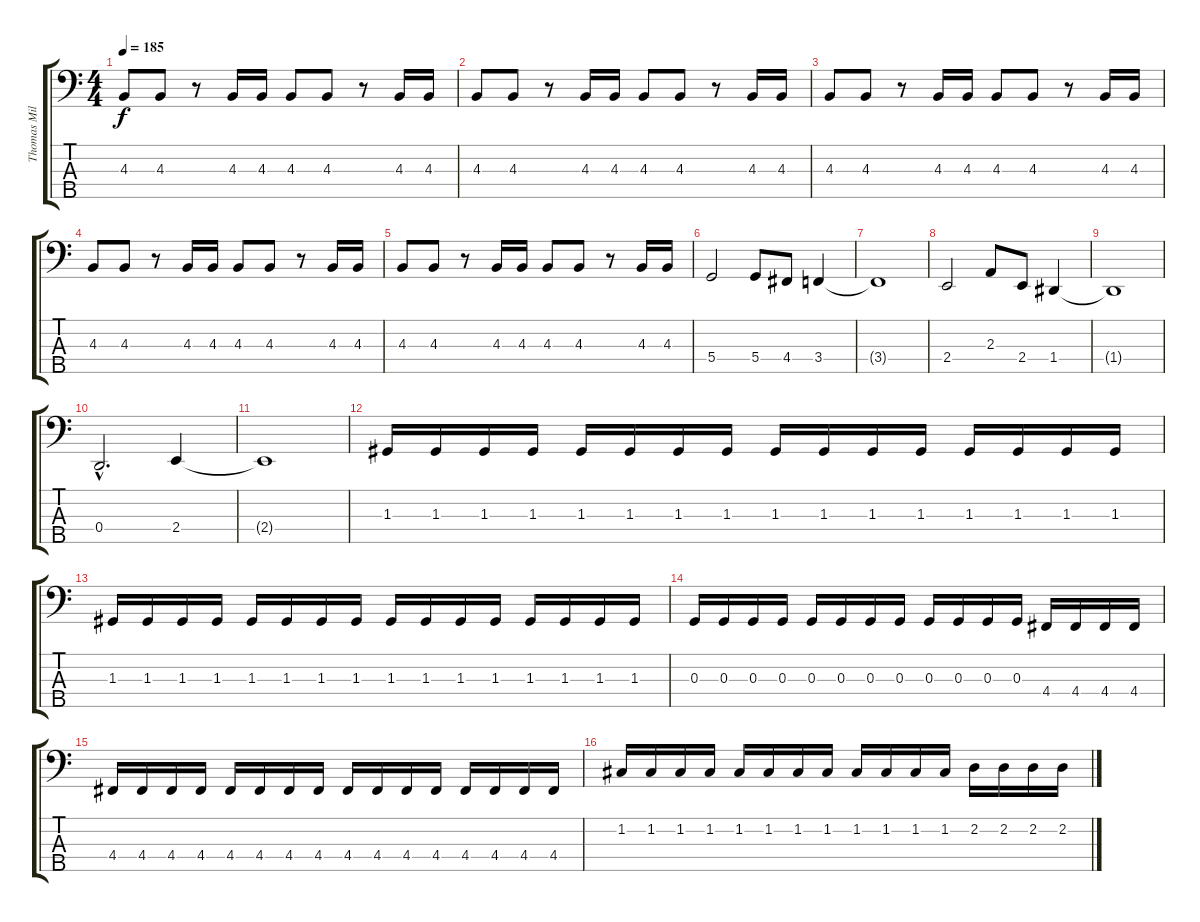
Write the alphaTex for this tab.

\track ("Thomas Miller" "Thomas Mil") {instrument electricbassfinger}
\staff {score tabs}
\tuning (F2 C2 G1 D1 A0) {hide}
\ts (4 4)
\tempo 185
\clef f4
\ks c
4.3.8{dy f} 4.3.8 r.8 4.3.16 4.3.16 4.3.8 4.3.8 r.8 4.3.16 4.3.16 |
4.3.8 4.3.8 r.8 4.3.16 4.3.16 4.3.8 4.3.8 r.8 4.3.16 4.3.16 |
4.3.8 4.3.8 r.8 4.3.16 4.3.16 4.3.8 4.3.8 r.8 4.3.16 4.3.16 |
4.3.8 4.3.8 r.8 4.3.16 4.3.16 4.3.8 4.3.8 r.8 4.3.16 4.3.16 |
4.3.8 4.3.8 r.8 4.3.16 4.3.16 4.3.8 4.3.8 r.8 4.3.16 4.3.16 |
5.4.2 5.4.8 4.4.8 3.4.4 |
3.4{t}.1 |
2.4.2 2.3.8 2.4.8 1.4.4 |
1.4{t}.1 |
0.4{hac}.2{d} 2.4.4 |
2.4{t}.1 |
1.3.16 1.3.16 1.3.16 1.3.16 1.3.16 1.3.16 1.3.16 1.3.16 1.3.16 1.3.16 1.3.16 1.3.16 1.3.16 1.3.16 1.3.16 1.3.16 |
1.3.16 1.3.16 1.3.16 1.3.16 1.3.16 1.3.16 1.3.16 1.3.16 1.3.16 1.3.16 1.3.16 1.3.16 1.3.16 1.3.16 1.3.16 1.3.16 |
0.3.16 0.3.16 0.3.16 0.3.16 0.3.16 0.3.16 0.3.16 0.3.16 0.3.16 0.3.16 0.3.16 0.3.16 4.4.16 4.4.16 4.4.16 4.4.16 |
4.4.16 4.4.16 4.4.16 4.4.16 4.4.16 4.4.16 4.4.16 4.4.16 4.4.16 4.4.16 4.4.16 4.4.16 4.4.16 4.4.16 4.4.16 4.4.16 |
1.2.16 1.2.16 1.2.16 1.2.16 1.2.16 1.2.16 1.2.16 1.2.16 1.2.16 1.2.16 1.2.16 1.2.16 2.2.16 2.2.16 2.2.16 2.2.16
